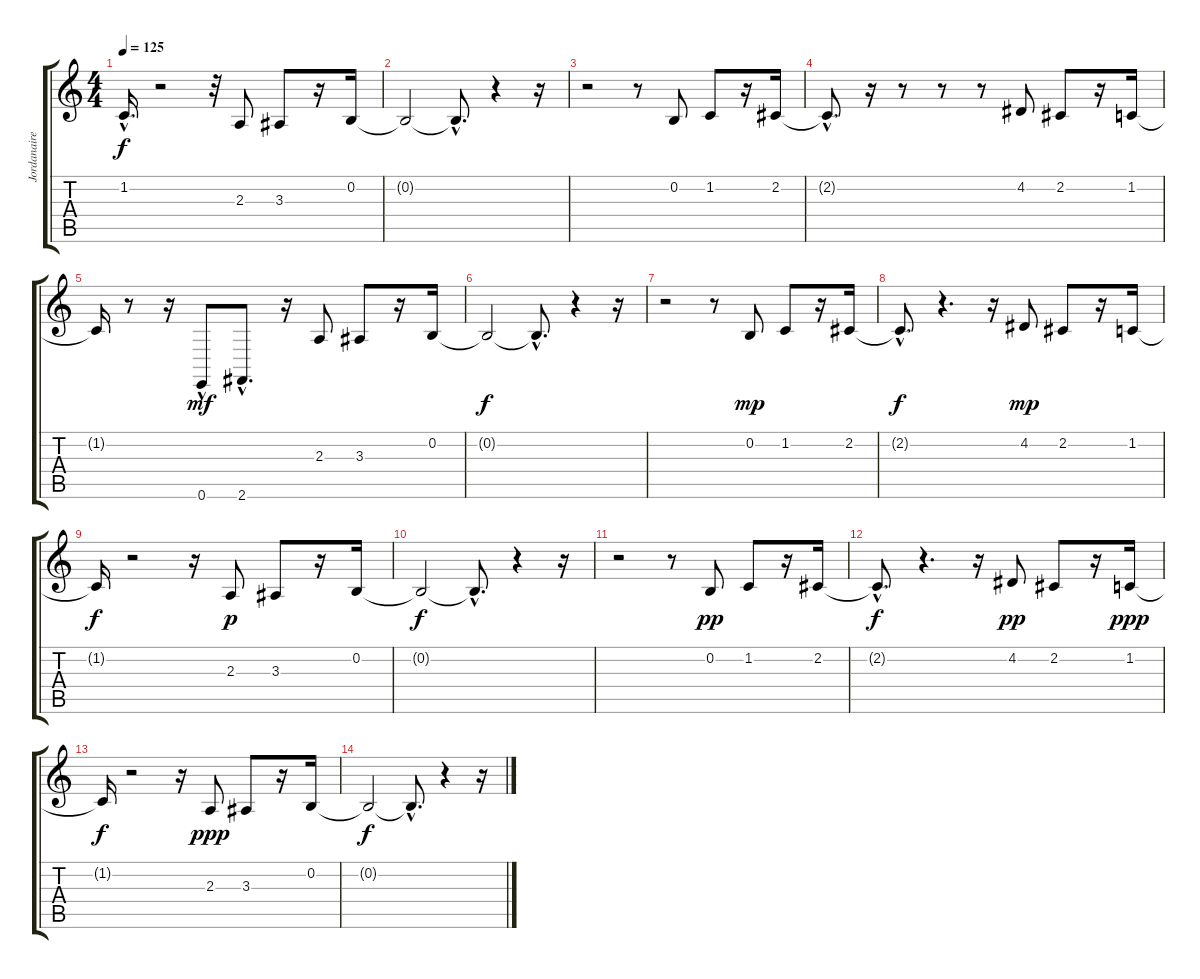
\track ("Jordanaires" "Jordanaire") {instrument synthvoice}
\staff {score tabs}
\tuning (E4 B3 G3 D3 A2 E2) {hide}
\ts (4 4)
\tempo 125
\clef g2
\ks c
1.2{hac t}.16{d dy f} r.2 r.32 2.3.8 3.3.8 r.16 0.2.16 |
0.2{t}.2 0.2{hac t}.8{d} r.4 r.16 |
r.2 r.8 0.2.8 1.2.8 r.16 2.2.16 |
2.2{hac t}.8{d} r.16 r.8 r.8 r.8 4.2.8 2.2.8 r.16 1.2.16 |
1.2{t}.16 r.8 r.16 0.6{hac}.8{dy mf} 2.6{hac}.8{d} r.16 2.3.8 3.3.8 r.16 0.2.16 |
0.2{t}.2{dy f} 0.2{hac t}.8{d} r.4 r.16 |
r.2 r.8 0.2.8{dy mp} 1.2.8 r.16 2.2.16 |
2.2{hac t}.8{d dy f} r.4{d} r.16 4.2.8{dy mp} 2.2.8 r.16 1.2.16 |
1.2{t}.16{dy f} r.2 r.16 2.3.8{dy p} 3.3.8 r.16 0.2.16 |
0.2{t}.2{dy f} 0.2{hac t}.8{d} r.4 r.16 |
r.2 r.8 0.2.8{dy pp} 1.2.8 r.16 2.2.16 |
2.2{hac t}.8{d dy f} r.4{d} r.16 4.2.8{dy pp} 2.2.8 r.16 1.2.16{dy ppp} |
1.2{t}.16{dy f} r.2 r.16 2.3.8{dy ppp} 3.3.8 r.16 0.2.16 |
0.2{t}.2{dy f} 0.2{hac t}.8{d} r.4 r.16
